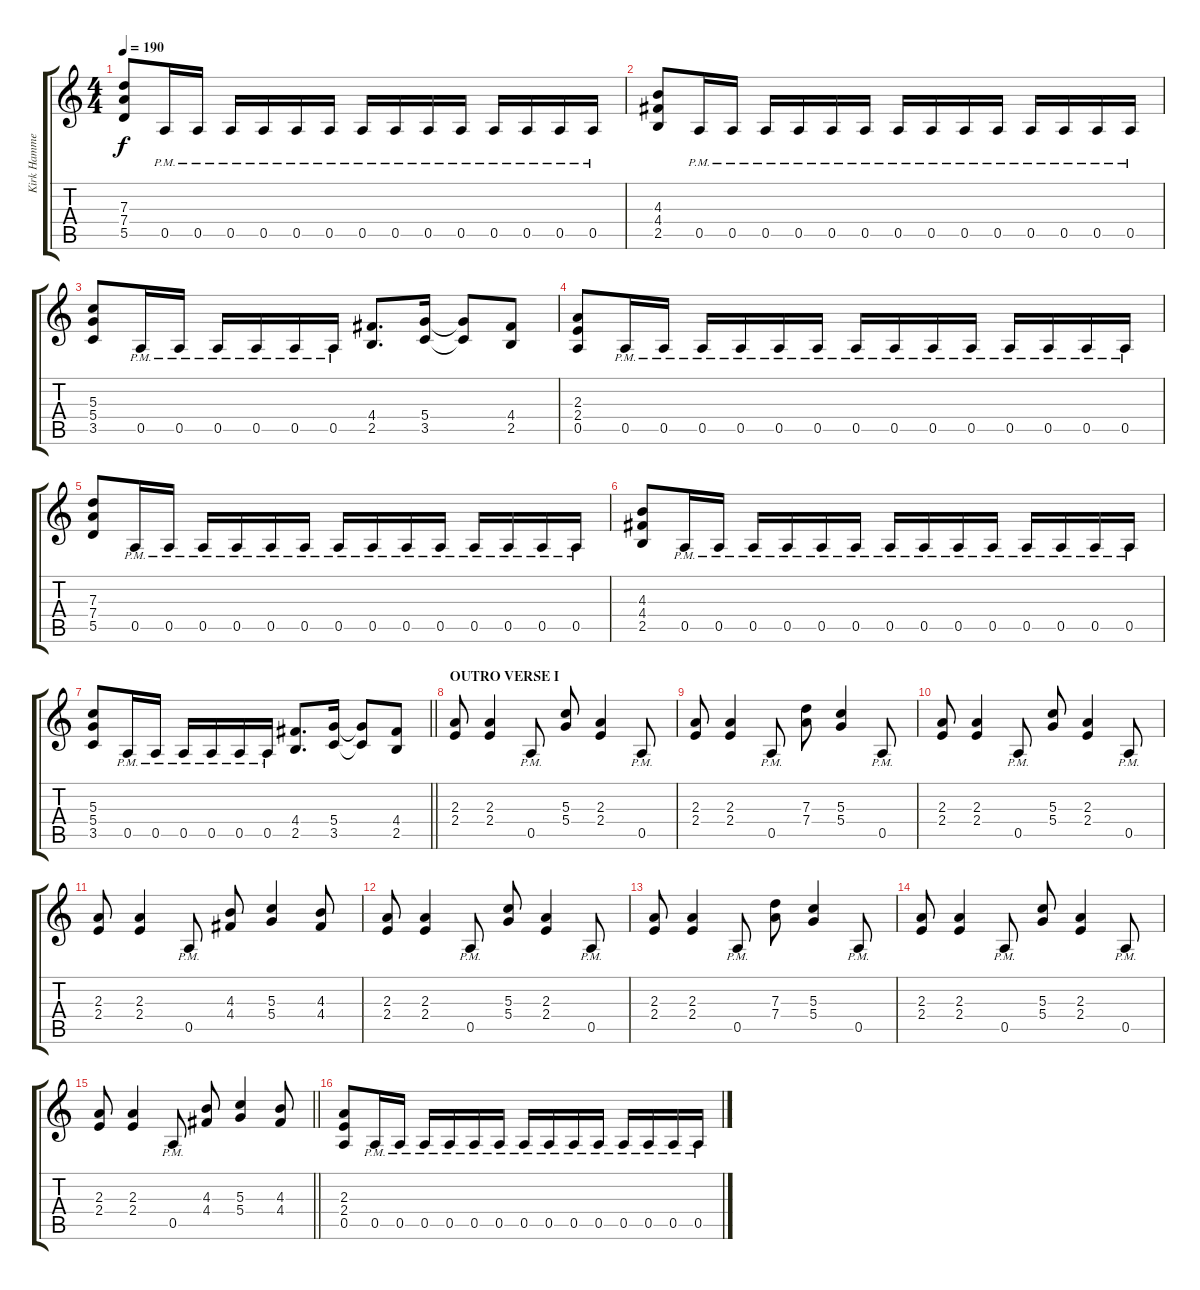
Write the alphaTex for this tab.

\track ("Kirk Hammett - lead and rhythm guitar" "Kirk Hamme") {instrument distortionguitar}
\staff {score tabs}
\tuning (E4 B3 G3 D3 A2 E2) {hide}
\ts (4 4)
\tempo 190
\clef g2
\ks c
(7.3 7.4 5.5).8{dy f} 0.5{pm}.16 0.5{pm}.16 0.5{pm}.16 0.5{pm}.16 0.5{pm}.16 0.5{pm}.16 0.5{pm}.16 0.5{pm}.16 0.5{pm}.16 0.5{pm}.16 0.5{pm}.16 0.5{pm}.16 0.5{pm}.16 0.5{pm}.16 |
(4.3 4.4 2.5).8 0.5{pm}.16 0.5{pm}.16 0.5{pm}.16 0.5{pm}.16 0.5{pm}.16 0.5{pm}.16 0.5{pm}.16 0.5{pm}.16 0.5{pm}.16 0.5{pm}.16 0.5{pm}.16 0.5{pm}.16 0.5{pm}.16 0.5{pm}.16 |
(5.3 5.4 3.5).8 0.5{pm}.16 0.5{pm}.16 0.5{pm}.16 0.5{pm}.16 0.5{pm}.16 0.5{pm}.16 (4.4 2.5).8{d} (5.4 3.5).16 (5.4{t} 3.5{t}).8 (4.4 2.5).8 |
(2.3 2.4 0.5).8 0.5{pm}.16 0.5{pm}.16 0.5{pm}.16 0.5{pm}.16 0.5{pm}.16 0.5{pm}.16 0.5{pm}.16 0.5{pm}.16 0.5{pm}.16 0.5{pm}.16 0.5{pm}.16 0.5{pm}.16 0.5{pm}.16 0.5{pm}.16 |
(7.3 7.4 5.5).8 0.5{pm}.16 0.5{pm}.16 0.5{pm}.16 0.5{pm}.16 0.5{pm}.16 0.5{pm}.16 0.5{pm}.16 0.5{pm}.16 0.5{pm}.16 0.5{pm}.16 0.5{pm}.16 0.5{pm}.16 0.5{pm}.16 0.5{pm}.16 |
(4.3 4.4 2.5).8 0.5{pm}.16 0.5{pm}.16 0.5{pm}.16 0.5{pm}.16 0.5{pm}.16 0.5{pm}.16 0.5{pm}.16 0.5{pm}.16 0.5{pm}.16 0.5{pm}.16 0.5{pm}.16 0.5{pm}.16 0.5{pm}.16 0.5{pm}.16 |
\barLineRight lightlight
(5.3 5.4 3.5).8 0.5{pm}.16 0.5{pm}.16 0.5{pm}.16 0.5{pm}.16 0.5{pm}.16 0.5{pm}.16 (4.4 2.5).8{d} (5.4 3.5).16 (5.4{t} 3.5{t}).8 (4.4 2.5).8 |
\section ("" "OUTRO VERSE I")
(2.3 2.4).8 (2.3 2.4).4 0.5{pm}.8 (5.3 5.4).8 (2.3 2.4).4 0.5{pm}.8 |
(2.3 2.4).8 (2.3 2.4).4 0.5{pm}.8 (7.3 7.4).8 (5.3 5.4).4 0.5{pm}.8 |
(2.3 2.4).8 (2.3 2.4).4 0.5{pm}.8 (5.3 5.4).8 (2.3 2.4).4 0.5{pm}.8 |
(2.3 2.4).8 (2.3 2.4).4 0.5{pm}.8 (4.3 4.4).8 (5.3 5.4).4 (4.3 4.4).8 |
(2.3 2.4).8 (2.3 2.4).4 0.5{pm}.8 (5.3 5.4).8 (2.3 2.4).4 0.5{pm}.8 |
(2.3 2.4).8 (2.3 2.4).4 0.5{pm}.8 (7.3 7.4).8 (5.3 5.4).4 0.5{pm}.8 |
(2.3 2.4).8 (2.3 2.4).4 0.5{pm}.8 (5.3 5.4).8 (2.3 2.4).4 0.5{pm}.8 |
\barLineRight lightlight
(2.3 2.4).8 (2.3 2.4).4 0.5{pm}.8 (4.3 4.4).8 (5.3 5.4).4 (4.3 4.4).8 |
\section ("" "")
(2.3 2.4 0.5).8 0.5{pm}.16 0.5{pm}.16 0.5{pm}.16 0.5{pm}.16 0.5{pm}.16 0.5{pm}.16 0.5{pm}.16 0.5{pm}.16 0.5{pm}.16 0.5{pm}.16 0.5{pm}.16 0.5{pm}.16 0.5{pm}.16 0.5{pm}.16
